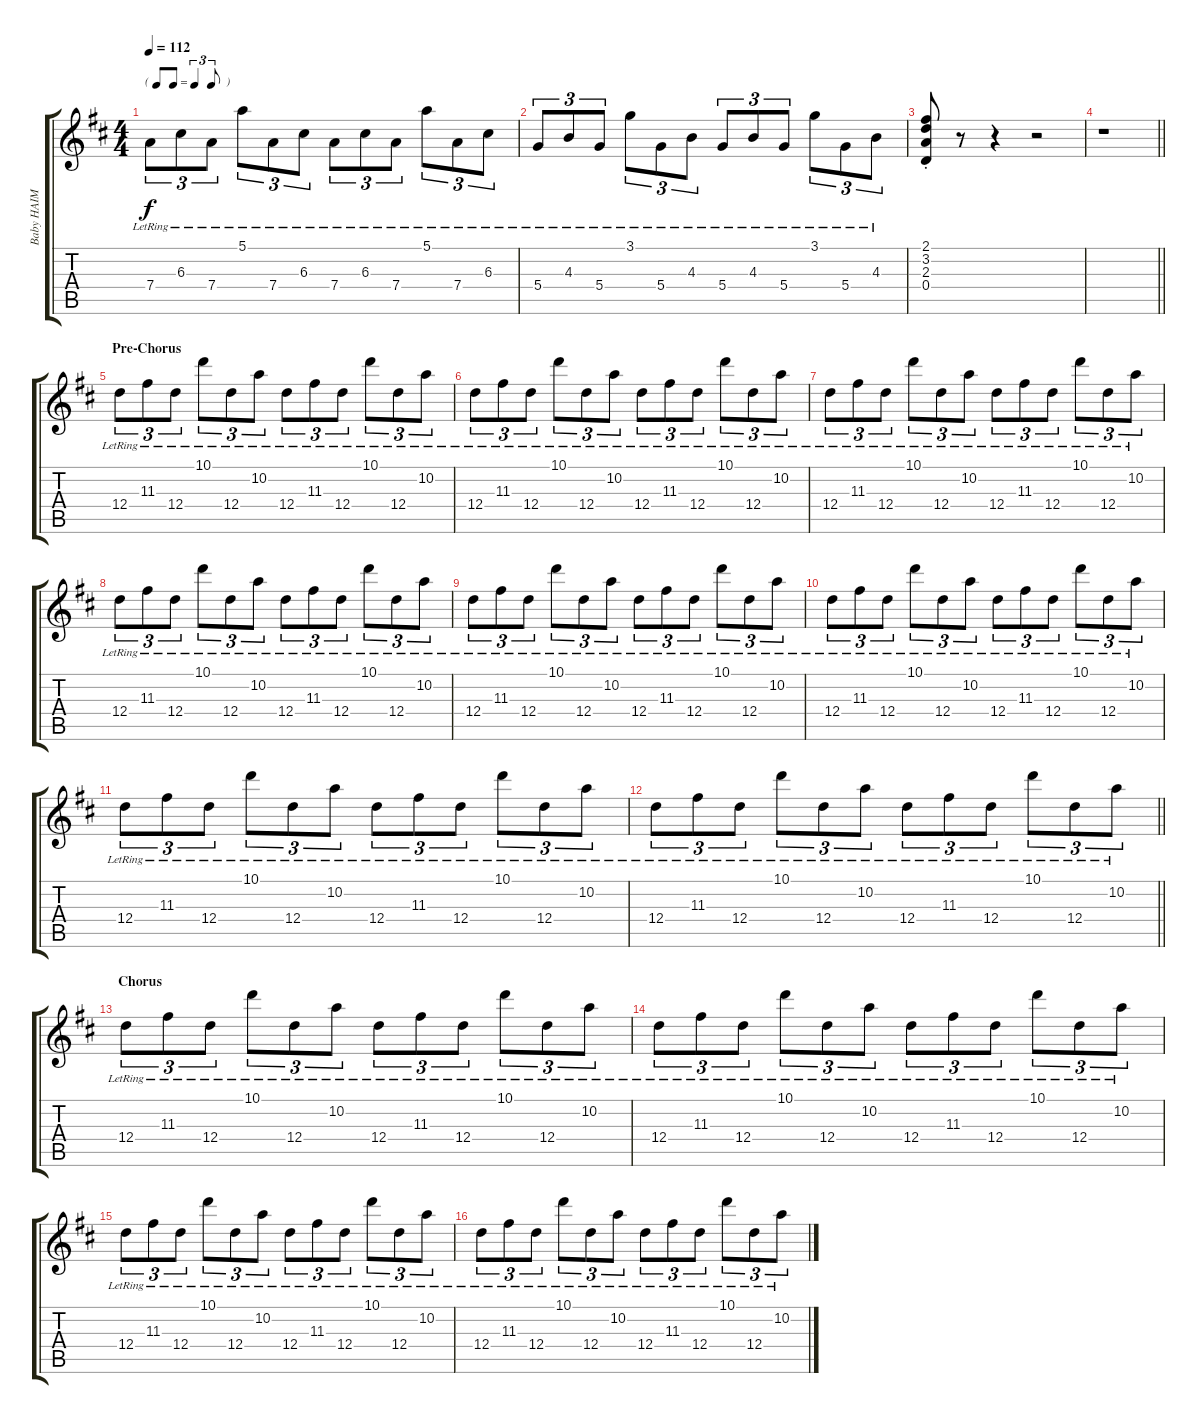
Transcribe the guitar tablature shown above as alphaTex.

\track ("Baby HAIM" "Baby HAIM") {instrument electricguitarjazz}
\staff {score tabs}
\tuning (E4 B3 G3 D3 A2 E2) {hide}
\ts (4 4)
\tf triplet8th
\tempo 112
\clef g2
\ks d
7.4{lr}.8{tu (3 2) dy f} 6.3{lr}.8{tu (3 2)} 7.4{lr}.8{tu (3 2)} 5.1{lr}.8{tu (3 2)} 7.4{lr}.8{tu (3 2)} 6.3{lr}.8{tu (3 2)} 7.4{lr}.8{tu (3 2)} 6.3{lr}.8{tu (3 2)} 7.4{lr}.8{tu (3 2)} 5.1{lr}.8{tu (3 2)} 7.4{lr}.8{tu (3 2)} 6.3{lr}.8{tu (3 2)} |
5.4{lr}.8{tu (3 2)} 4.3{lr}.8{tu (3 2)} 5.4{lr}.8{tu (3 2)} 3.1{lr}.8{tu (3 2)} 5.4{lr}.8{tu (3 2)} 4.3{lr}.8{tu (3 2)} 5.4{lr}.8{tu (3 2)} 4.3{lr}.8{tu (3 2)} 5.4{lr}.8{tu (3 2)} 3.1{lr}.8{tu (3 2)} 5.4{lr}.8{tu (3 2)} 4.3{lr}.8{tu (3 2)} |
(2.1{st} 3.2{st} 2.3{st} 0.4{st}).8 r.8 r.4 r.2 |
\barLineRight lightlight
r.1 |
\section ("" "Pre-Chorus")
12.4{lr}.8{tu (3 2)} 11.3{lr}.8{tu (3 2)} 12.4{lr}.8{tu (3 2)} 10.1{lr}.8{tu (3 2)} 12.4{lr}.8{tu (3 2)} 10.2{lr}.8{tu (3 2)} 12.4{lr}.8{tu (3 2)} 11.3{lr}.8{tu (3 2)} 12.4{lr}.8{tu (3 2)} 10.1{lr}.8{tu (3 2)} 12.4{lr}.8{tu (3 2)} 10.2{lr}.8{tu (3 2)} |
12.4{lr}.8{tu (3 2)} 11.3{lr}.8{tu (3 2)} 12.4{lr}.8{tu (3 2)} 10.1{lr}.8{tu (3 2)} 12.4{lr}.8{tu (3 2)} 10.2{lr}.8{tu (3 2)} 12.4{lr}.8{tu (3 2)} 11.3{lr}.8{tu (3 2)} 12.4{lr}.8{tu (3 2)} 10.1{lr}.8{tu (3 2)} 12.4{lr}.8{tu (3 2)} 10.2{lr}.8{tu (3 2)} |
12.4{lr}.8{tu (3 2)} 11.3{lr}.8{tu (3 2)} 12.4{lr}.8{tu (3 2)} 10.1{lr}.8{tu (3 2)} 12.4{lr}.8{tu (3 2)} 10.2{lr}.8{tu (3 2)} 12.4{lr}.8{tu (3 2)} 11.3{lr}.8{tu (3 2)} 12.4{lr}.8{tu (3 2)} 10.1{lr}.8{tu (3 2)} 12.4{lr}.8{tu (3 2)} 10.2{lr}.8{tu (3 2)} |
12.4{lr}.8{tu (3 2)} 11.3{lr}.8{tu (3 2)} 12.4{lr}.8{tu (3 2)} 10.1{lr}.8{tu (3 2)} 12.4{lr}.8{tu (3 2)} 10.2{lr}.8{tu (3 2)} 12.4{lr}.8{tu (3 2)} 11.3{lr}.8{tu (3 2)} 12.4{lr}.8{tu (3 2)} 10.1{lr}.8{tu (3 2)} 12.4{lr}.8{tu (3 2)} 10.2{lr}.8{tu (3 2)} |
12.4{lr}.8{tu (3 2)} 11.3{lr}.8{tu (3 2)} 12.4{lr}.8{tu (3 2)} 10.1{lr}.8{tu (3 2)} 12.4{lr}.8{tu (3 2)} 10.2{lr}.8{tu (3 2)} 12.4{lr}.8{tu (3 2)} 11.3{lr}.8{tu (3 2)} 12.4{lr}.8{tu (3 2)} 10.1{lr}.8{tu (3 2)} 12.4{lr}.8{tu (3 2)} 10.2{lr}.8{tu (3 2)} |
12.4{lr}.8{tu (3 2)} 11.3{lr}.8{tu (3 2)} 12.4{lr}.8{tu (3 2)} 10.1{lr}.8{tu (3 2)} 12.4{lr}.8{tu (3 2)} 10.2{lr}.8{tu (3 2)} 12.4{lr}.8{tu (3 2)} 11.3{lr}.8{tu (3 2)} 12.4{lr}.8{tu (3 2)} 10.1{lr}.8{tu (3 2)} 12.4{lr}.8{tu (3 2)} 10.2{lr}.8{tu (3 2)} |
12.4{lr}.8{tu (3 2)} 11.3{lr}.8{tu (3 2)} 12.4{lr}.8{tu (3 2)} 10.1{lr}.8{tu (3 2)} 12.4{lr}.8{tu (3 2)} 10.2{lr}.8{tu (3 2)} 12.4{lr}.8{tu (3 2)} 11.3{lr}.8{tu (3 2)} 12.4{lr}.8{tu (3 2)} 10.1{lr}.8{tu (3 2)} 12.4{lr}.8{tu (3 2)} 10.2{lr}.8{tu (3 2)} |
\barLineRight lightlight
12.4{lr}.8{tu (3 2)} 11.3{lr}.8{tu (3 2)} 12.4{lr}.8{tu (3 2)} 10.1{lr}.8{tu (3 2)} 12.4{lr}.8{tu (3 2)} 10.2{lr}.8{tu (3 2)} 12.4{lr}.8{tu (3 2)} 11.3{lr}.8{tu (3 2)} 12.4{lr}.8{tu (3 2)} 10.1{lr}.8{tu (3 2)} 12.4{lr}.8{tu (3 2)} 10.2{lr}.8{tu (3 2)} |
\section ("" "Chorus")
12.4{lr}.8{tu (3 2)} 11.3{lr}.8{tu (3 2)} 12.4{lr}.8{tu (3 2)} 10.1{lr}.8{tu (3 2)} 12.4{lr}.8{tu (3 2)} 10.2{lr}.8{tu (3 2)} 12.4{lr}.8{tu (3 2)} 11.3{lr}.8{tu (3 2)} 12.4{lr}.8{tu (3 2)} 10.1{lr}.8{tu (3 2)} 12.4{lr}.8{tu (3 2)} 10.2{lr}.8{tu (3 2)} |
12.4{lr}.8{tu (3 2)} 11.3{lr}.8{tu (3 2)} 12.4{lr}.8{tu (3 2)} 10.1{lr}.8{tu (3 2)} 12.4{lr}.8{tu (3 2)} 10.2{lr}.8{tu (3 2)} 12.4{lr}.8{tu (3 2)} 11.3{lr}.8{tu (3 2)} 12.4{lr}.8{tu (3 2)} 10.1{lr}.8{tu (3 2)} 12.4{lr}.8{tu (3 2)} 10.2{lr}.8{tu (3 2)} |
12.4{lr}.8{tu (3 2)} 11.3{lr}.8{tu (3 2)} 12.4{lr}.8{tu (3 2)} 10.1{lr}.8{tu (3 2)} 12.4{lr}.8{tu (3 2)} 10.2{lr}.8{tu (3 2)} 12.4{lr}.8{tu (3 2)} 11.3{lr}.8{tu (3 2)} 12.4{lr}.8{tu (3 2)} 10.1{lr}.8{tu (3 2)} 12.4{lr}.8{tu (3 2)} 10.2{lr}.8{tu (3 2)} |
12.4{lr}.8{tu (3 2)} 11.3{lr}.8{tu (3 2)} 12.4{lr}.8{tu (3 2)} 10.1{lr}.8{tu (3 2)} 12.4{lr}.8{tu (3 2)} 10.2{lr}.8{tu (3 2)} 12.4{lr}.8{tu (3 2)} 11.3{lr}.8{tu (3 2)} 12.4{lr}.8{tu (3 2)} 10.1{lr}.8{tu (3 2)} 12.4{lr}.8{tu (3 2)} 10.2{lr}.8{tu (3 2)}
